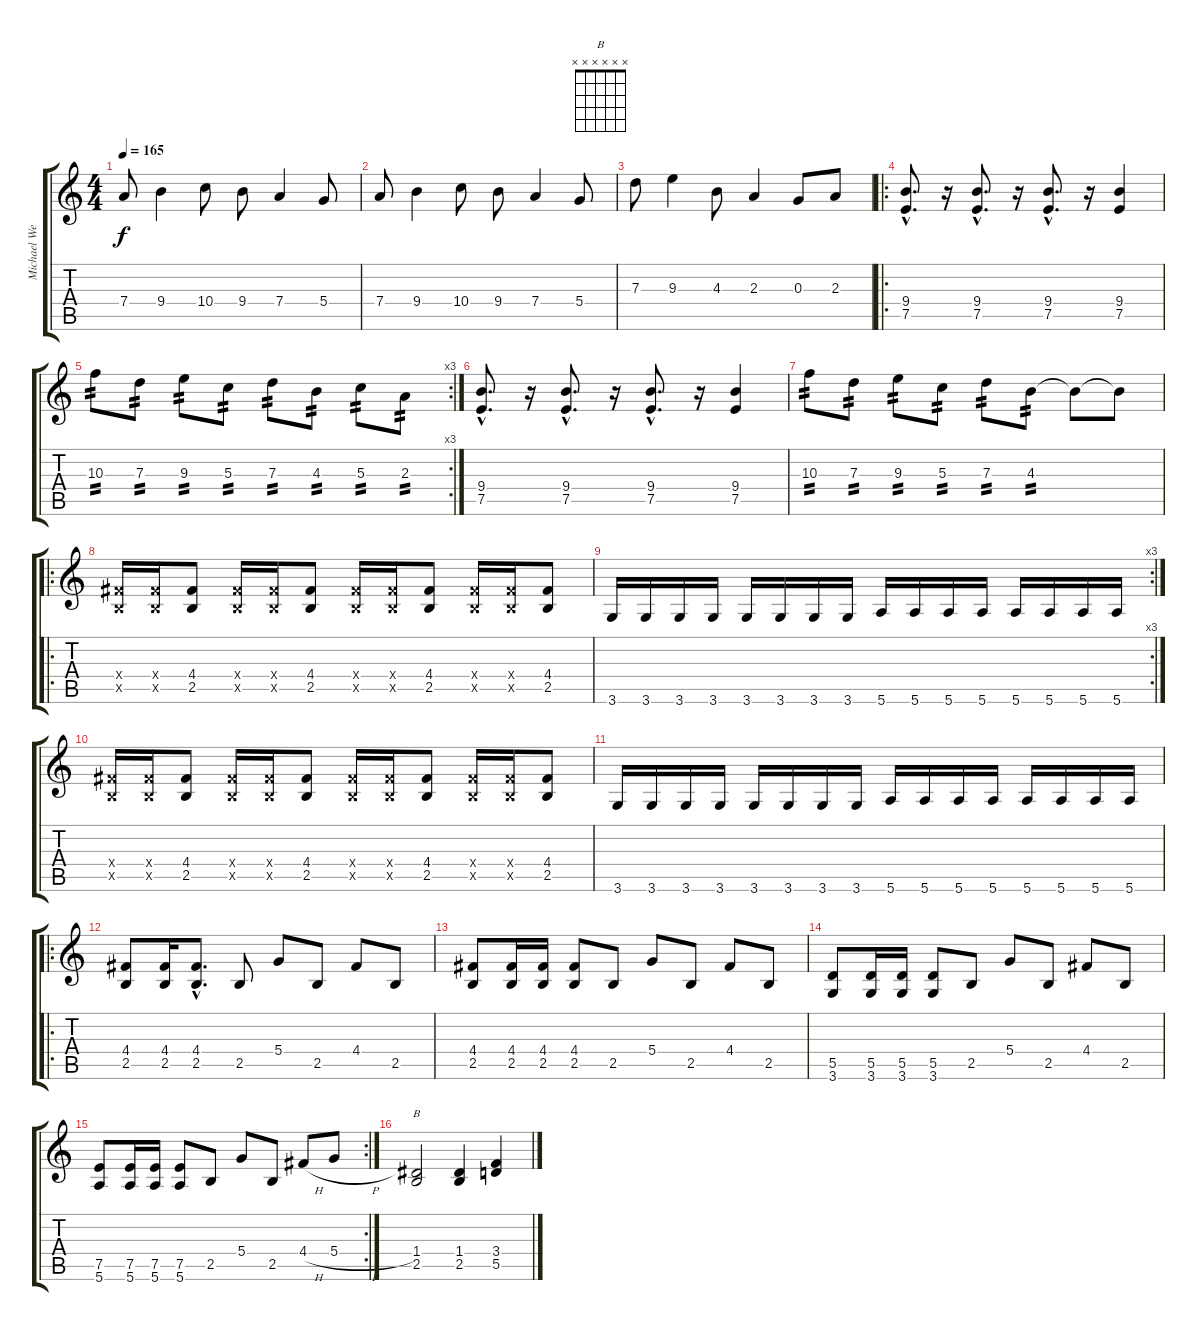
\track ("Michael Weikath" "Michael We") {instrument distortionguitar}
\staff {score tabs}
\tuning (E4 B3 G3 D3 A2 E2) {hide}
\chord ("B" x x x x x x)
\ts (4 4)
\tempo 165
\clef g2
\ks c
7.4.8{dy f} 9.4.4 10.4.8 9.4.8 7.4.4 5.4.8 |
7.4.8 9.4.4 10.4.8 9.4.8 7.4.4 5.4.8 |
7.3.8 9.3.4 4.3.8 2.3.4 0.3.8 2.3.8 |
\ro
(9.4{hac} 7.5{hac}).8{d} r.16 (9.4{hac} 7.5{hac}).8{d} r.16 (9.4{hac} 7.5{hac}).8{d} r.16 (9.4 7.5).4 |
\rc 3
10.3.8{tp 2} 7.3.8{tp 2} 9.3.8{tp 2} 5.3.8{tp 2} 7.3.8{tp 2} 4.3.8{tp 2} 5.3.8{tp 2} 2.3.8{tp 2} |
(9.4{hac} 7.5{hac}).8{d} r.16 (9.4{hac} 7.5{hac}).8{d} r.16 (9.4{hac} 7.5{hac}).8{d} r.16 (9.4 7.5).4 |
10.3.8{tp 2} 7.3.8{tp 2} 9.3.8{tp 2} 5.3.8{tp 2} 7.3.8{tp 2} 4.3.8{tp 2} 4.3{t}.8 4.3{t}.8 |
\ro
(4.4{x} 2.5{x}).16 (4.4{x} 2.5{x}).16 (4.4 2.5).8 (4.4{x} 2.5{x}).16 (4.4{x} 2.5{x}).16 (4.4 2.5).8 (4.4{x} 2.5{x}).16 (4.4{x} 2.5{x}).16 (4.4 2.5).8 (4.4{x} 2.5{x}).16 (4.4{x} 2.5{x}).16 (4.4 2.5).8 |
\rc 3
3.6.16 3.6.16 3.6.16 3.6.16 3.6.16 3.6.16 3.6.16 3.6.16 5.6.16 5.6.16 5.6.16 5.6.16 5.6.16 5.6.16 5.6.16 5.6.16 |
(4.4{x} 2.5{x}).16 (4.4{x} 2.5{x}).16 (4.4 2.5).8 (4.4{x} 2.5{x}).16 (4.4{x} 2.5{x}).16 (4.4 2.5).8 (4.4{x} 2.5{x}).16 (4.4{x} 2.5{x}).16 (4.4 2.5).8 (4.4{x} 2.5{x}).16 (4.4{x} 2.5{x}).16 (4.4 2.5).8 |
3.6.16 3.6.16 3.6.16 3.6.16 3.6.16 3.6.16 3.6.16 3.6.16 5.6.16 5.6.16 5.6.16 5.6.16 5.6.16 5.6.16 5.6.16 5.6.16 |
\ro
(4.4 2.5).8 (4.4 2.5).16 (4.4{hac} 2.5{hac}).8{d} 2.5.8 5.4.8 2.5.8 4.4.8 2.5.8 |
(4.4 2.5).8 (4.4 2.5).16 (4.4 2.5).16 (4.4 2.5).8 2.5.8 5.4.8 2.5.8 4.4.8 2.5.8 |
(5.5 3.6).8 (5.5 3.6).16 (5.5 3.6).16 (5.5 3.6).8 2.5.8 5.4.8 2.5.8 4.4.8 2.5.8 |
\rc 2
(7.5 5.6).8 (7.5 5.6).16 (7.5 5.6).16 (7.5 5.6).8 2.5.8 5.4.8 2.5.8 4.4{h}.8 5.4{h}.8 |
(1.4 2.5).2{ch "B"} (1.4 2.5).4 (3.4 5.5).4
